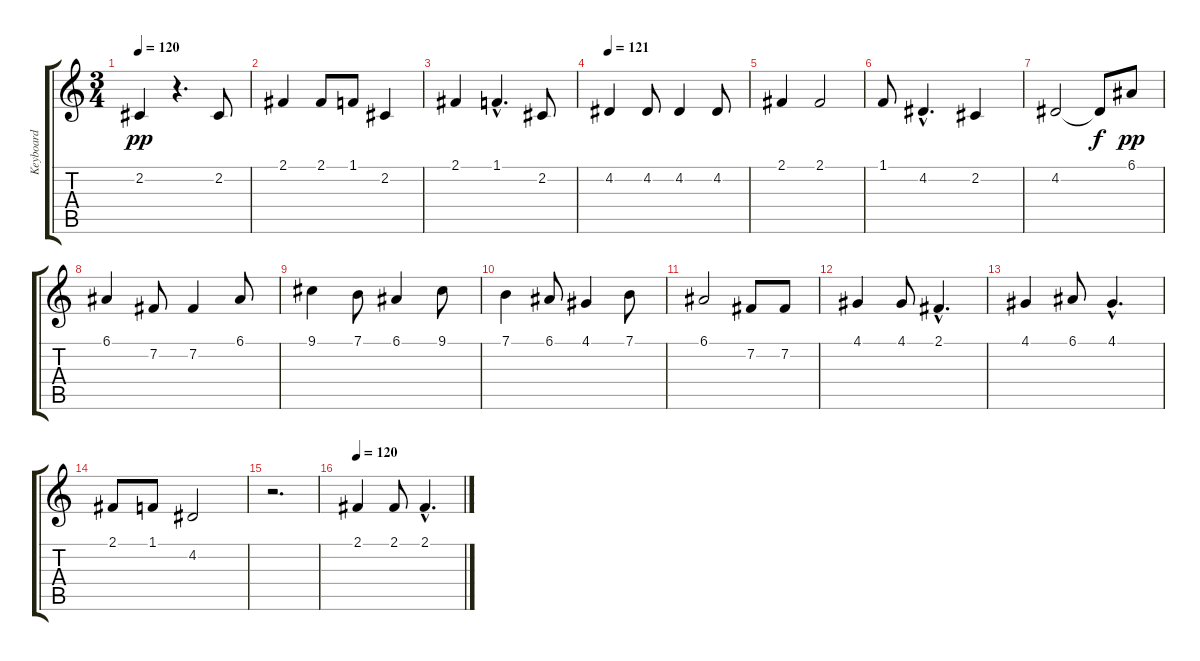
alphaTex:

\track ("Keyboard" "Keyboard") {instrument lead6voice}
\staff {score tabs}
\tuning (E4 B3 G3 D3 A2 E2) {hide}
\ts (3 4)
\tempo 120
\clef g2
\ks c
2.2.4{dy pp} r.4{d} 2.2.8 |
2.1.4 2.1.8 1.1.8 2.2.4 |
2.1.4 1.1{hac}.4{d} 2.2.8 |
\tempo 121
4.2.4{volume 16 instrument lead6voice} 4.2.8 4.2.4 4.2.8 |
2.1.4 2.1.2 |
1.1.8 4.2{hac}.4{d} 2.2.4 |
4.2.2 4.2{t}.8{dy f} 6.1.8{dy pp} |
6.1.4 7.2.8 7.2.4 6.1.8 |
9.1.4 7.1.8 6.1.4 9.1.8 |
7.1.4 6.1.8 4.1.4 7.1.8 |
6.1.2 7.2.8 7.2.8 |
4.1.4 4.1.8 2.1{hac}.4{d} |
4.1.4 6.1.8 4.1{hac}.4{d} |
2.1.8 1.1.8 4.2.2 |
r.2{d} |
\tempo 120
2.1.4 2.1.8 2.1{hac}.4{d}
